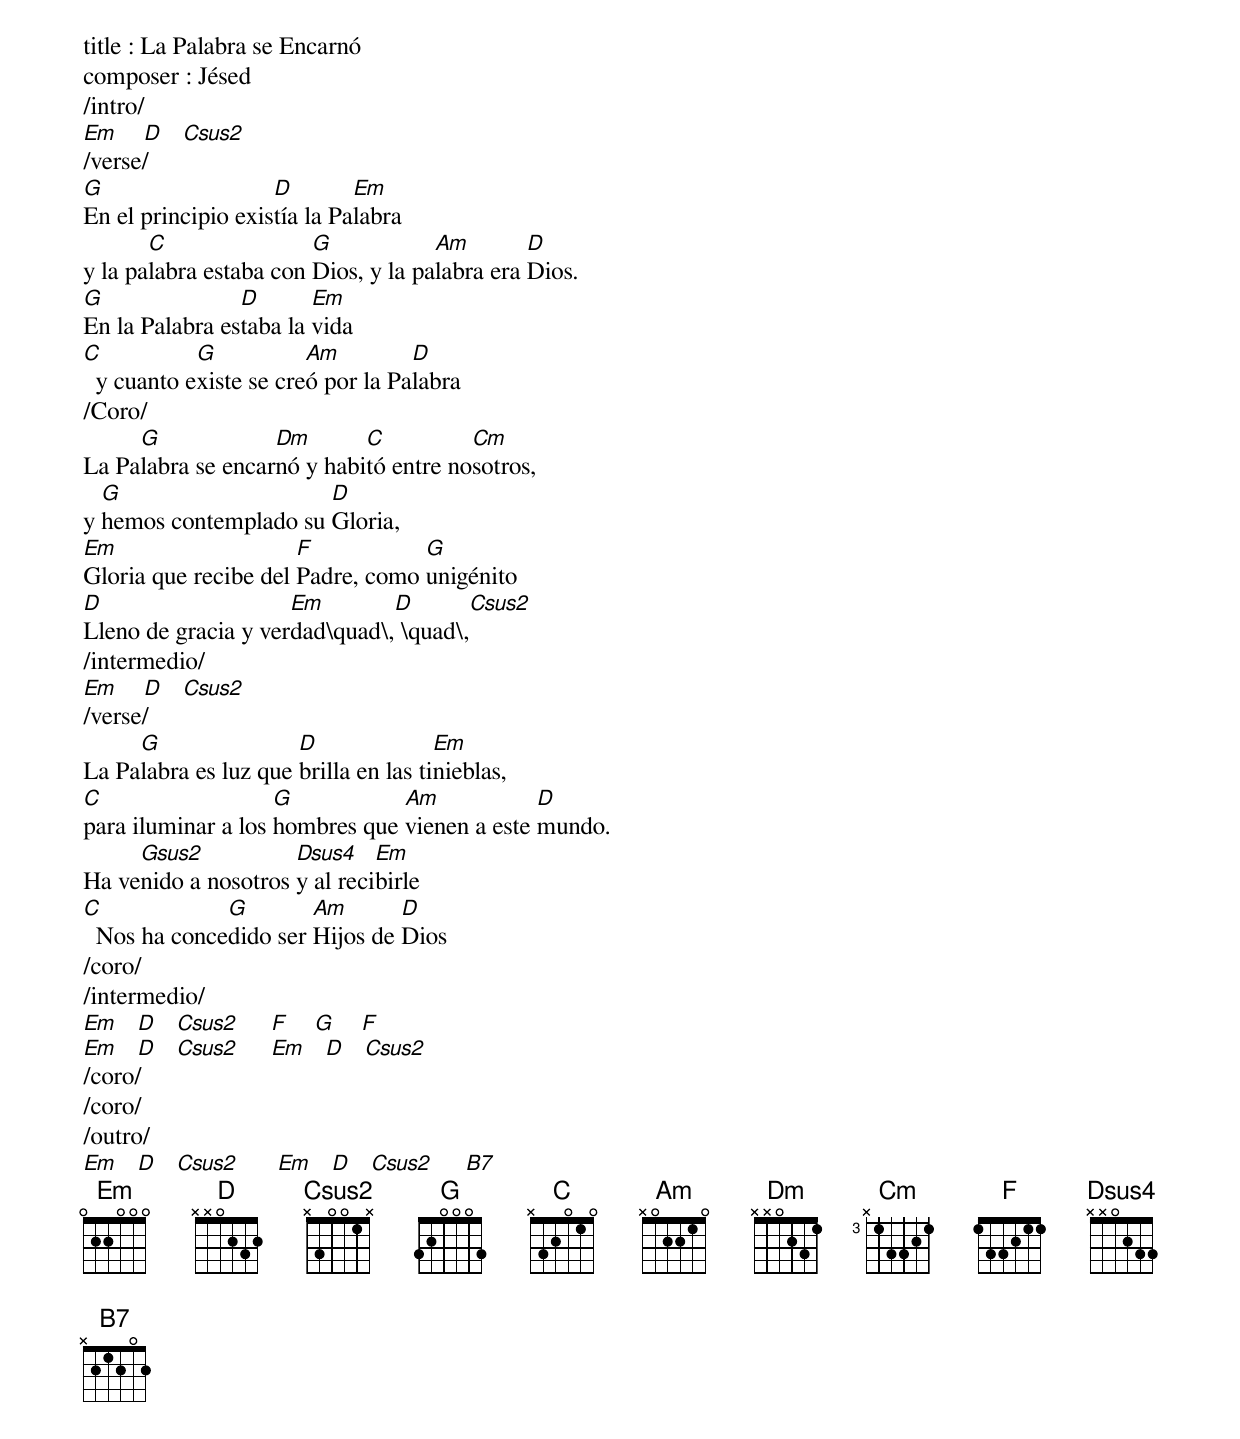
title : La Palabra se Encarnó
composer : Jésed
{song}
/intro/
[Em]    [D]   [Csus2]
/verse/
[G]En el principio exis[D]tía la Pa[Em]labra
y la pa[C]labra estaba con [G]Dios, y la pa[Am]labra era [D]Dios.
[G]En la Palabra es[D]taba la [Em]vida
[C]  y cuanto e[G]xiste se cre[Am]ó por la Pa[D]labra
/Coro/
La Pa[G]labra se encar[Dm]nó y habi[C]tó entre no[Cm]sotros,
y [G]hemos contemplado su [D]Gloria,
[Em]Gloria que recibe del [F]Padre, como [G]unigénito
[D]Lleno de gracia y ver[Em]dad\quad\,[D] \quad\,[Csus2]
/intermedio/
[Em]    [D]   [Csus2]
/verse/
La Pa[G]labra es luz que [D]brilla en las ti[Em]nieblas,
[C]para iluminar a los [G]hombres que [Am]vienen a este [D]mundo.
Ha ve[Gsus2]nido a nosotros [Dsus4]y al reci[Em]birle
[C]  Nos ha conce[G]dido ser [Am]Hijos de [D]Dios
/coro/
/intermedio/
[Em]   [D]   [Csus2]     [F]    [G]    [F]
[Em]   [D]   [Csus2]     [Em]   [D]   [Csus2]
/coro/
/coro/
/outro/
[Em]   [D]   [Csus2]      [Em]   [D]   [Csus2]     [B7]
